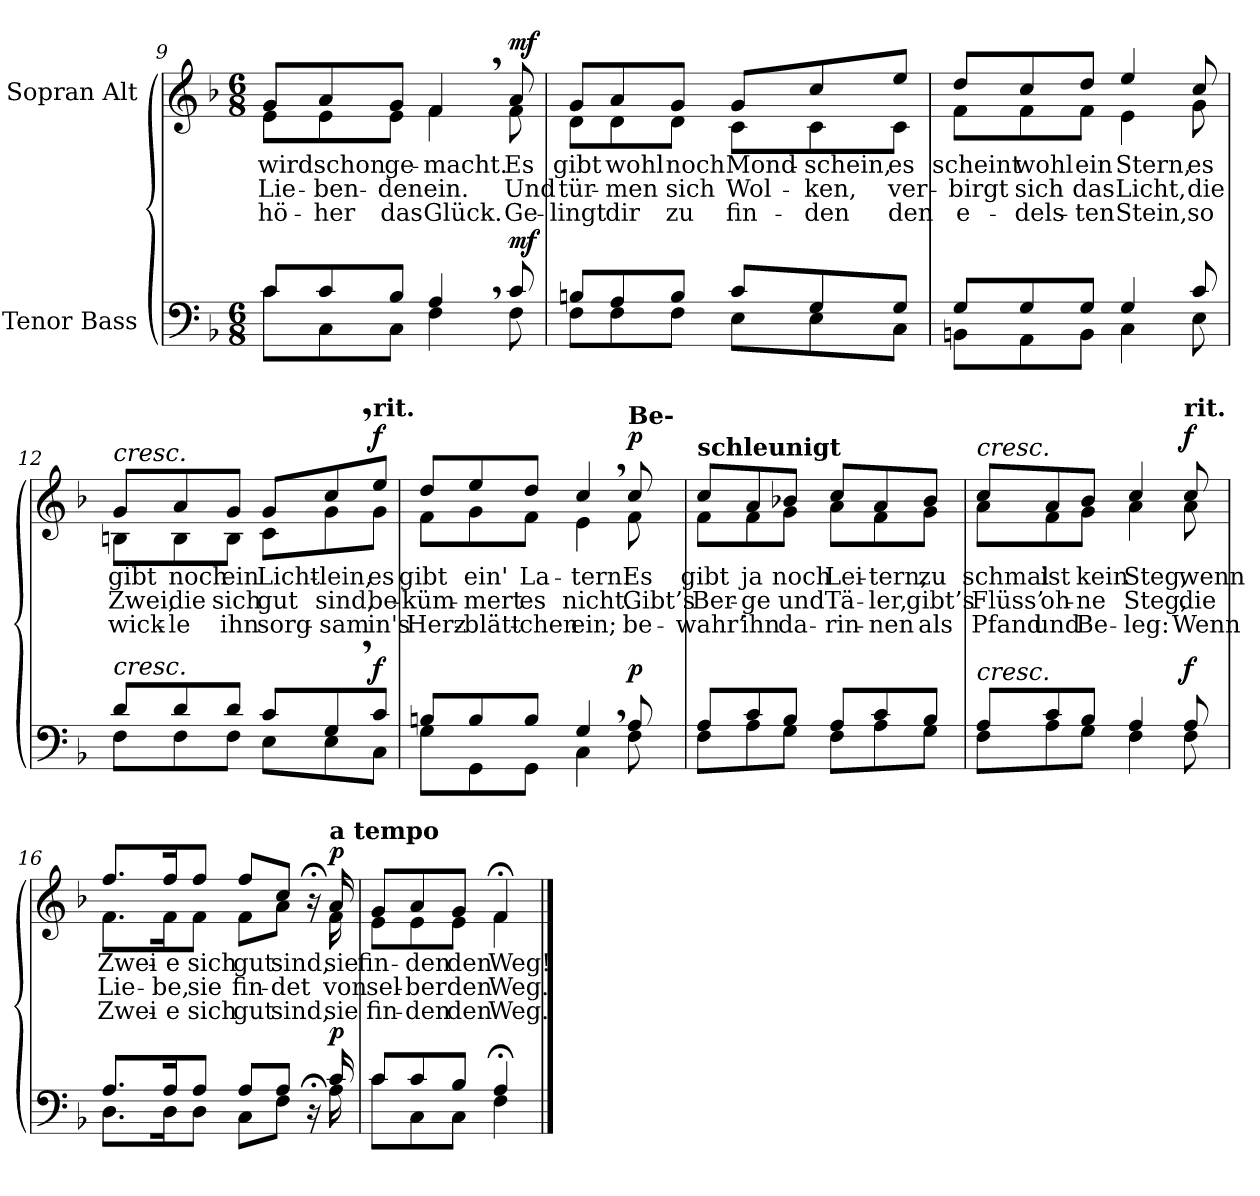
**kern	**dynam	**kern	**text	**text	**text	**dynam
*part2	*part2	*part1	*part1	*part1	*part1	*part1
*staff2	*staff2	*staff1	*staff1	*staff1	*staff1	*staff1
*I"Tenor Bass	*	*I"Sopran Alt	*	*	*	*
*clefF4	*	*clefG2	*	*	*	*
*k[b-]	*	*k[b-]	*	*	*	*
*M6/8	*	*M6/8	*	*	*	*
=9	=9	=9	=9	=9	=9	=9
*^	*	*	*	*	*	*
!	!	!	!	!LO:LY:b	!LO:LY:b	!LO:LY:b	!
*	*	*	*^	*	*	*	*
8c/L	8c\L	.	8g/L	8e\L	wird	Lie-	hö-	.
!	!	!	!	!	!LO:LY:b	!LO:LY:b	!LO:LY:b	!
8c/	8C\	.	8a/	8e\	schon	-ben-	-her	.
!	!	!	!	!	!LO:LY:b	!LO:LY:b	!LO:LY:b	!
8B-/J	8C\J	.	8g/J	8e\J	ge-	-den	das	.
!	!	!	!	!	!LO:LY:b	!LO:LY:b	!LO:LY:b	!
4A,/	4F\	.	4f,/	4f\	-macht.	ein.	Glück.	.
!	!	!LO:DY:a	!	!	!LO:LY:b	!LO:LY:b	!LO:LY:b	!LO:DY:a
8c/	8F\	mf	8a/	8f\	Es	Und	Ge-	mf
!!LO:PB:g=z	!!
=10	=10	=10	=10	=10	=10	=10	=10	=10
!	!	!	!	!	!LO:LY:b	!LO:LY:b	!LO:LY:b	!
8Bn/L	8F\L	.	8g/L	8d\L	gibt	tür-	-lingt	.
!	!	!	!	!	!LO:LY:b	!LO:LY:b	!LO:LY:b	!
8A/	8F\	.	8a/	8d\	wohl	-men	dir	.
!	!	!	!	!	!LO:LY:b	!LO:LY:b	!LO:LY:b	!
8B/J	8F\J	.	8g/J	8d\J	noch	sich	zu	.
!	!	!	!	!	!LO:LY:b	!LO:LY:b	!LO:LY:b	!
8c/L	8E\L	.	8g/L	8c\L	Mond-	Wol-	fin-	.
!	!	!	!	!	!LO:LY:b	!LO:LY:b	!LO:LY:b	!
8G/	8E\	.	8cc/	8c\	-schein,	-ken,	-den	.
!	!	!	!	!	!LO:LY:b	!LO:LY:b	!LO:LY:b	!
8G/J	8C\J	.	8ee/J	8c\J	es	ver-	den	.
=11	=11	=11	=11	=11	=11	=11	=11	=11
!	!	!	!	!	!LO:LY:b	!LO:LY:b	!LO:LY:b	!
8G/L	8BBn\L	.	8dd/L	8f\L	scheint	-birgt	e-	.
!	!	!	!	!	!LO:LY:b	!LO:LY:b	!LO:LY:b	!
8G/	8AA\	.	8cc/	8f\	wohl	sich	-dels-	.
!	!	!	!	!	!LO:LY:b	!LO:LY:b	!LO:LY:b	!
8G/J	8BB\J	.	8dd/J	8f\J	ein	das	-ten	.
!	!	!	!	!	!LO:LY:b	!LO:LY:b	!LO:LY:b	!
4G/	4C\	.	4ee/	4e\	Stern,	Licht,	Stein,	.
!	!	!	!	!	!LO:LY:b	!LO:LY:b	!LO:LY:b	!
8c/	8E\	.	8cc/	8g\	es	die	so	.
!!LO:LB:g=z	!!
=12	=12	=12	=12	=12	=12	=12	=12	=12
!	!	!	!LO:TX:a:i:t=cresc.	!	!	!	!	!
!LO:TX:a:i:t=cresc.	!	!	!	!	!	!	!	!
!	!	!	!	!	!LO:LY:b	!LO:LY:b	!LO:LY:b	!
8d/L	8F\L	.	8g/L	8Bn\L	gibt	Zwei,	wick-	.
!	!	!	!	!	!LO:LY:b	!LO:LY:b	!LO:LY:b	!
8d/	8F\	.	8a/	8B\	noch	die	-le	.
!	!	!	!	!	!LO:LY:b	!LO:LY:b	!LO:LY:b	!
8d/J	8F\J	.	8g/J	8B\J	ein	sich	ihn	.
!	!	!	!	!	!LO:LY:b	!LO:LY:b	!LO:LY:b	!
8c/L	8E\L	.	8g/L	8c\L	Licht-	gut	sorg-	.
!	!	!	!	!	!LO:LY:b	!LO:LY:b	!LO:LY:b	!
8G,/	8E\	.	8cc,/	8g\	-lein,	sind,	-sam	.
!	!	!	!LO:TX:a:B:t=rit.	!	!	!	!	!
!	!	!LO:DY:a	!	!	!LO:LY:b	!LO:LY:b	!LO:LY:b	!LO:DY:a
8c/J	8C\J	f	8ee/J	8g\J	es	be-	in's	f
=13	=13	=13	=13	=13	=13	=13	=13	=13
!	!	!	!	!	!LO:LY:b	!LO:LY:b	!LO:LY:b	!
8Bn/L	8G\L	.	8dd/L	8f\L	gibt	-küm-	Herz-	.
!	!	!	!	!	!LO:LY:b	!LO:LY:b	!LO:LY:b	!
8B/	8GG\	.	8ee/	8g\	ein'	-mert	-blätt-	.
!	!	!	!	!	!LO:LY:b	!LO:LY:b	!LO:LY:b	!
8B/J	8GG\J	.	8dd/J	8f\J	La-	es	-chen	.
!	!	!	!	!	!LO:LY:b	!LO:LY:b	!LO:LY:b	!
4G,/	4C\	.	4cc,/	4e\	-tern!	nicht.	ein;	.
!	!	!	!LO:TX:a:B:t=Be-	!	!	!	!	!
!	!	!LO:DY:a	!	!	!LO:LY:b	!LO:LY:b	!LO:LY:b	!LO:DY:a
8A/	8F\	p	8cc/	8f\	Es	Gibt’s	be-	p
!!LO:LB:g=z	!!
=14	=14	=14	=14	=14	=14	=14	=14	=14
!	!	!	!LO:TX:a:B:t=schleunigt	!	!	!	!	!
!	!	!	!	!	!LO:LY:b	!LO:LY:b	!LO:LY:b	!
8A/L	8F\L	.	8cc/L	8f\L	gibt	Ber-	-wahr’	.
!	!	!	!	!	!LO:LY:b	!LO:LY:b	!LO:LY:b	!
8c/	8A\	.	8a/	8f\	ja	-ge	ihn	.
!	!	!	!	!	!LO:LY:b	!LO:LY:b	!LO:LY:b	!
8B-/J	8G\J	.	8b-X/J	8g\J	noch	und	da-	.
!	!	!	!	!	!LO:LY:b	!LO:LY:b	!LO:LY:b	!
8A/L	8F\L	.	8cc/L	8a\L	Lei-	Tä-	-rin-	.
!	!	!	!	!	!LO:LY:b	!LO:LY:b	!LO:LY:b	!
8c/	8A\	.	8a/	8f\	-tern,	-ler,	-nen	.
!	!	!	!	!	!LO:LY:b	!LO:LY:b	!LO:LY:b	!
8B-/J	8G\J	.	8b-/J	8g\J	zu	gibt’s	als	.
=15	=15	=15	=15	=15	=15	=15	=15	=15
!	!	!	!LO:TX:a:i:t=cresc.	!	!	!	!	!
!LO:TX:a:i:t=cresc.	!	!	!	!	!	!	!	!
!	!	!	!	!	!LO:LY:b	!LO:LY:b	!LO:LY:b	!
8A/L	8F\L	.	8cc/L	8a\L	schmal	Flüss’	Pfand	.
!	!	!	!	!	!LO:LY:b	!LO:LY:b	!LO:LY:b	!
8c/	8A\	.	8a/	8f\	ist	oh-	und	.
!	!	!	!	!	!LO:LY:b	!LO:LY:b	!LO:LY:b	!
8B-/J	8G\J	.	8b-/J	8g\J	kein	-ne	Be-	.
!	!	!	!	!	!LO:LY:b	!LO:LY:b	!LO:LY:b	!
4A/	4F\	.	4cc/	4a\	Steg,	Steg,	-leg:	.
!	!	!	!LO:TX:a:B:t=rit.	!	!	!	!	!
!	!	!LO:DY:a	!	!	!LO:LY:b	!LO:LY:b	!LO:LY:b	!LO:DY:a
8A/	8F\	f	8cc/	8a\	wenn	die	Wenn	f
!!LO:LB:g=z	!!
=16	=16	=16	=16	=16	=16	=16	=16	=16
!	!	!	!	!	!LO:LY:b	!LO:LY:b	!LO:LY:b	!
8.A/L	8.D\L	.	8.ff/L	8.f\L	Zwei-	Lie-	Zwei-	.
!	!	!	!	!	!LO:LY:b	!LO:LY:b	!LO:LY:b	!
16A/K	16D\K	.	16ff/K	16f\K	-e	-be,	-e	.
!	!	!	!	!	!LO:LY:b	!LO:LY:b	!LO:LY:b	!
8A/J	8D\J	.	8ff/J	8f\J	sich	sie	sich	.
!	!	!	!	!	!LO:LY:b	!LO:LY:b	!LO:LY:b	!
8A/L	8C\L	.	8ff/L	8f\L	gut	fin-	gut	.
!	!	!	!	!	!LO:LY:b	!LO:LY:b	!LO:LY:b	!
8A/J	8F\J	.	8cc/J	8a\J	sind,	-det	sind,	.
16r;<	16ryy	.	16r;<	16ryy	.	.	.	.
!	!	!	!LO:TX:a:B:t=a tempo	!	!	!	!	!
!	!	!LO:DY:a	!	!	!LO:LY:b	!LO:LY:b	!LO:LY:b	!LO:DY:a
16c/	16A\	p	16a/	16f\	sie	von	sie	p
=17	=17	=17	=17	=17	=17	=17	=17	=17
!	!	!	!	!	!LO:LY:b	!LO:LY:b	!LO:LY:b	!
8c/L	8c\L	.	8g/L	8e\L	fin-	sel-	fin-	.
!	!	!	!	!	!LO:LY:b	!LO:LY:b	!LO:LY:b	!
8c/	8C\	.	8a/	8e\	-den	-ber	-den	.
!	!	!	!	!	!LO:LY:b	!LO:LY:b	!LO:LY:b	!
8B-/J	8C\J	.	8g/J	8e\J	den	den	den	.
!	!	!	!	!	!LO:LY:b	!LO:LY:b	!LO:LY:b	!
4A;</	4F\	.	4f;</	4f\	Weg!	Weg.	Weg.	.
*v	*v	*	*	*	*	*	*	*
*	*	*v	*v	*	*	*	*
==	==	==	==	==	==	==
*-	*-	*-	*-	*-	*-	*-
